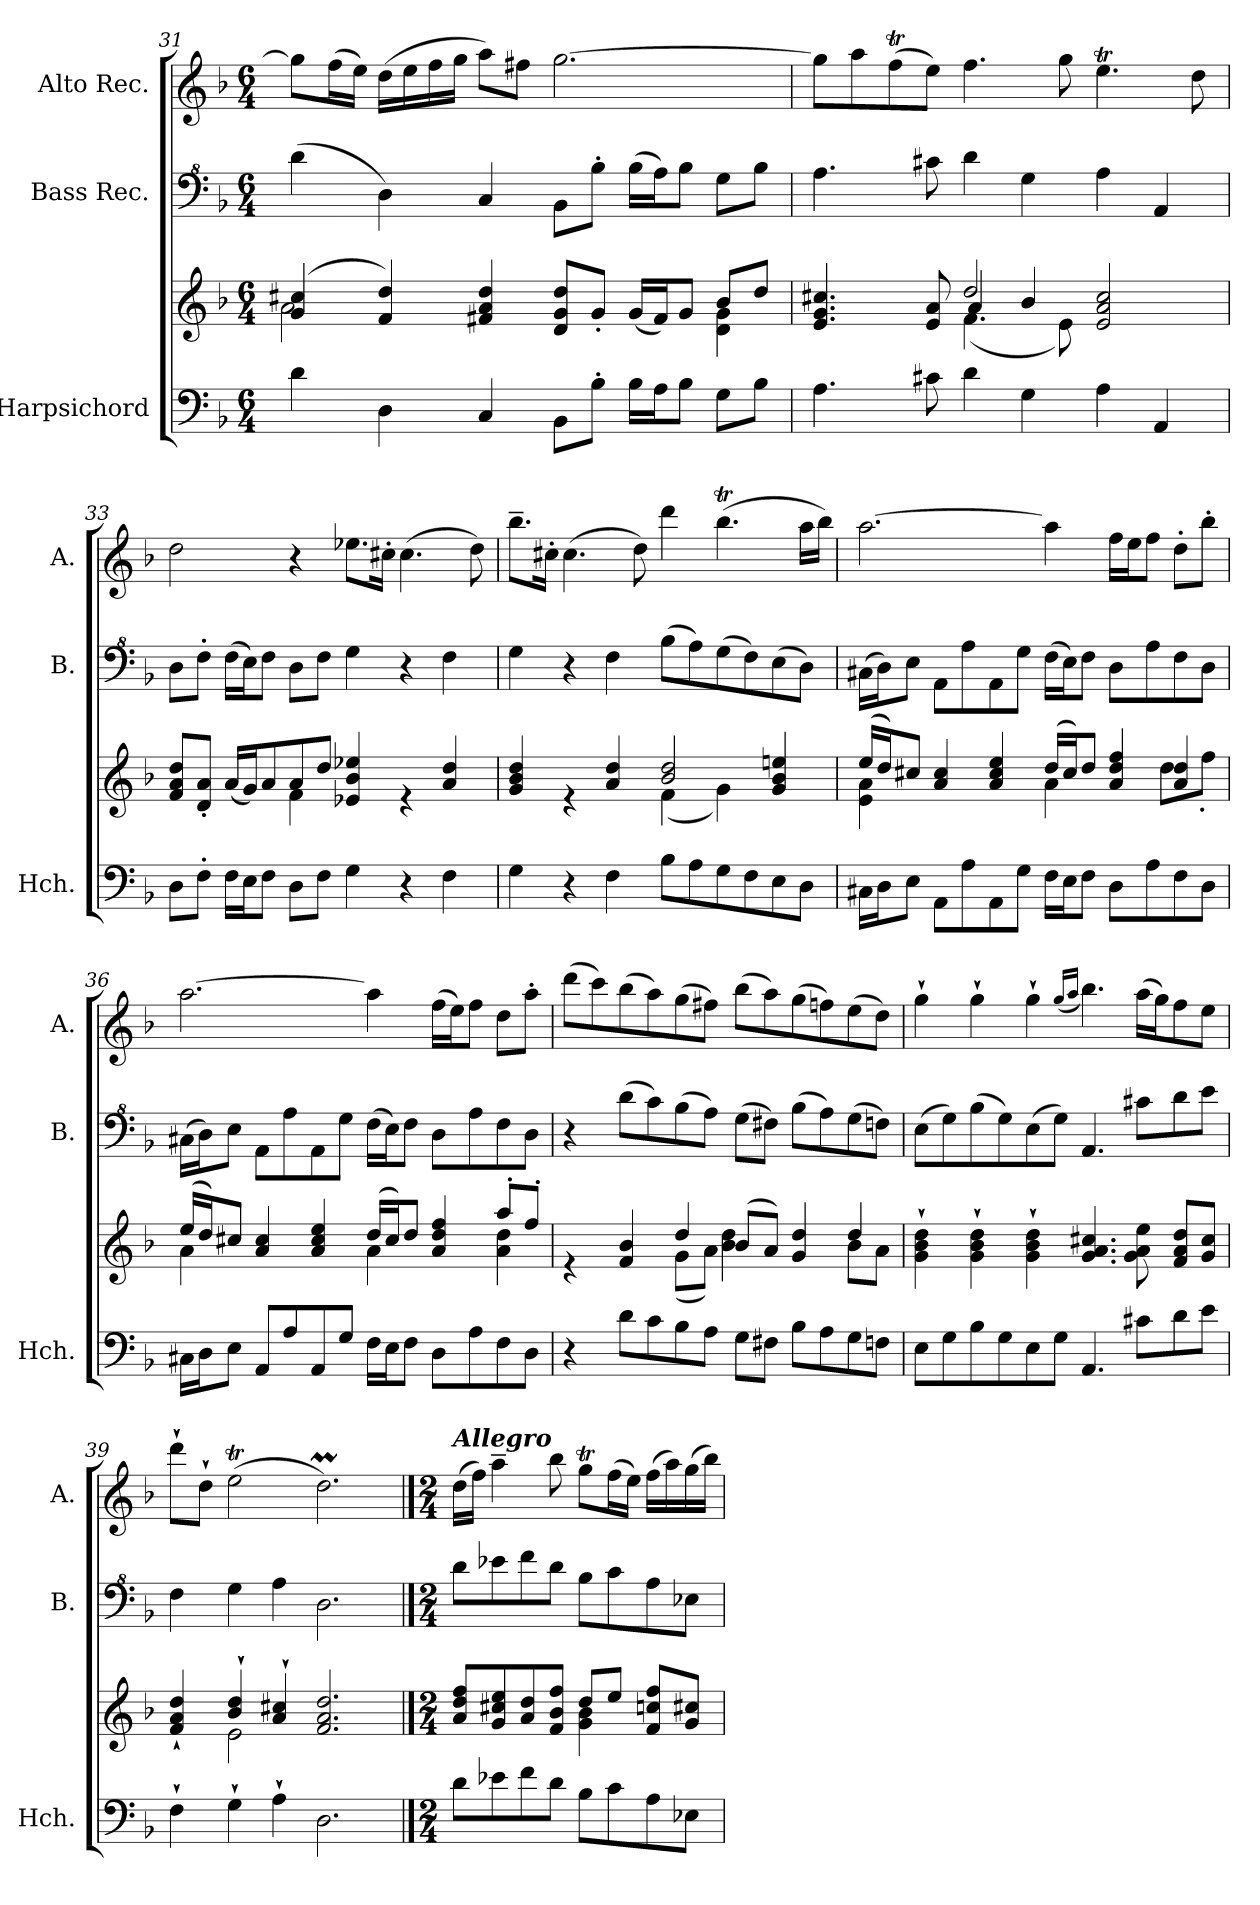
**kern	**kern	**kern	**kern
*part3	*part3	*part2	*part1
*staff4	*staff3	*staff2	*staff1
*I"Harpsichord	*	*I"Bass Rec.	*I"Alto Rec.
*I'Hch.	*	*I'B.	*I'A.
*clefF4	*clefG2	*clefF^4	*clefG2
*k[b-]	*k[b-]	*k[b-]	*k[b-]
*M6/4	*M6/4	*M6/4	*M6/4
=31	=31	=31	=31
*	*^	*	*
4d\	(4g/ 4cc#X/	2a\	(4dd\	8gg\L]
.	.	.	.	(16ff\L
.	.	.	.	16ee\JJ)
4D\	4f/ 4dd/)	.	4d\)	(16dd\LL
.	.	.	.	16ee\
.	.	.	.	16ff\
.	.	.	.	16gg\JJ
4C/	4f#X/ 4a/ 4dd/	2.ryy	4c/	8aa\L)
.	.	.	.	8ff#X\J
8BB-\L	8d/ 8g/ 8dd/L	.	8B-\L	[2.gg\
8B-'\J	8g'/J	.	8b-'\J	.
16B-\LL	(16g/LL	.	(16b-\LL	.
16A\J	16f#/J)	.	16a\J)	.
8B-\J	8g/J	.	8b-\J	.
8G\L	8b-/L	4d\ 4g\	8g\L	.
8B-\J	8dd/J	.	8b-\J	.
=32	=32	=32	=32	=32
*	*	*^	*	*
4.A\	4.e/ 4.g/ 4.cc#X/	2ryy	2ryy	4.a\	8gg\L]
.	.	.	.	.	8aa\
.	.	.	.	.	(8ffT\
8c#X\	8e/ 8a/	.	.	8cc#X\	8ee\J)
4d\	2dd/	(4.f\	4a/	4dd\	4.ff\
4G\	.	.	4b-/	4g\	.
.	.	8e\)	.	.	8gg\
4A\	2e/ 2a/ 2cc#/	2ryy	2ryy	4a\	4.eet\
4AA/	.	.	.	4A/	.
.	.	.	.	.	8dd\
*	*	*v	*v	*	*
=33	=33	=33	=33	=33
8D\L	8f/ 8a/ 8dd/L	2ryy	8d\L	2dd\
8F'\J	8d/' 8a/'J	.	8f'\J	.
16F\LL	(16a/LL	.	(16f\LL	.
16E\J	16g/J)	.	16e\J)	.
8F\J	8a/	.	8f\J	.
8D\L	8a/	4f\	8d\L	4r
8F\J	8dd/J	.	8f\J	.
4G\	4e-X/ 4b-/ 4ee-X/	2.ryy	4g\	8.ee-X\L
.	.	.	.	16cc#X'\Jk
4r	4re	.	4r	(4.cc#\
4F\	4a/ 4dd/	.	4f\	.
.	.	.	.	8dd\)
=34	=34	=34	=34	=34
4G\	4g/ 4b-/ 4dd/	2.ryy	4g\	8.bb-~\L
.	.	.	.	16cc#X'\Jk
4r	4re	.	4r	(4.cc#\
4F\	4a/ 4dd/	.	4f\	.
.	.	.	.	8dd\)
8B-\L	2b-/ 2dd/	(4f\	(8b-\L	4ddd\
8A\	.	.	8a\)	.
8G\	.	4g\)	(8g\	(4.bb-T\
8F\	.	.	8f\)	.
8E\	4g/ 4b-/ 4een/	4ryy	(8e\	.
8D\J	.	.	8d\J)	16aa\LL
.	.	.	.	16bb-\JJ)
=35	=35	=35	=35	=35
16C#X\LL	(16ee/LL	4e\ 4a\	(16c#X\LL	[2.aa\
16D\J	16dd/J)	.	16d\J)	.
8E\J	8cc#X/J	.	8e\J	.
8AA\L	4a/ 4cc#/	2ryy	8A\L	.
8A\	.	.	8a\	.
8AA\	4a/ 4cc#/ 4ee/	.	8A\	.
8G\J	.	.	8g\J	.
16F\LL	(16dd/LL	4a\	(16f\LL	4aa\]
16E\J	16cc#/J)	.	16e\J)	.
8F\J	8dd/J	.	8f\J	.
8D\L	4a/ 4dd/ 4ff/	4ryy	8d\L	16ff\LL
.	.	.	.	16ee\J
8A\	.	.	8a\	8ff\J
8F\	4a/ 4dd/	8dd\L	8f\	8dd'\L
8D\J	.	8ff'\J	8d\J	8bb-'\J
!!LO:LB:g=z
=36	=36	=36	=36	=36
16C#X\LL	(16ee/LL	4a\	(16c#X\LL	[2.aa\
16D\J	16dd/J)	.	16d\J)	.
8E\J	8cc#X/J	.	8e\J	.
8AA/L	4a/ 4cc#/	2ryy	8A\L	.
8A/	.	.	8a\	.
8AA/	4a/ 4cc#/ 4ee/	.	8A\	.
8G/J	.	.	8g\J	.
16F\LL	(16dd/LL	4a\	(16f\LL	4aa\]
16E\J	16cc#/J)	.	16e\J)	.
8F\J	8dd/J	.	8f\J	.
8D\L	4a/ 4dd/ 4ff/	4ryy	8d\L	(16ff\LL
.	.	.	.	16ee\J)
8A\	.	.	8a\	8ff\J
8F\	8aa'/L	4a\ 4dd\	8f\	8dd\L
8D\J	8ff'/J	.	8d\J	8aa'\J
=37	=37	=37	=37	=37
4r	4re	2ryy	4r	(8ddd\L
.	.	.	.	8ccc\)
8d\L	4f/ 4b-/	.	(8dd\L	(8bb-\
8c\	.	.	8cc\)	8aa\)
8B-\	4dd/	(8g\L	(8b-\	(8gg\
8A\J	.	8a\J)	8a\J)	8ff#X\J)
8G\L	(8b-/L	4b-\ 4dd\	(8g\L	(8bb-\L
8F#X\J	8a/J)	.	8f#X\J)	8aa\)
8B-\L	4g/ 4dd/	4ryy	(8b-\L	(8gg\
8A\	.	.	8a\)	8ffn\)
8G\	4dd/	8b-\L	(8g\	(8ee\
8Fn\J	.	8a\J	8fn\J)	8dd\J)
*	*v	*v	*	*
=38	=38	=38	=38
8E\L	4g\` 4b-\` 4dd\`	(8e\L	4gg`\
8G\	.	8g\)	.
8B-\	4g\` 4b-\` 4dd\`	(8b-\	4gg`\
8G\	.	8g\)	.
8E\	4g\` 4b-\` 4dd\`	(8e\	4gg`\
8G\J	.	8g\J)	.
.	.	.	(16qgg/LL
.	.	.	16qaa/JJ
4.AA/	4.g/ 4.a/ 4.cc#X/	4.A/	4.bb-\)
8c#X\L	8g\ 8a\ 8ee\	8cc#X\L	(16aa\LL
.	.	.	16gg\J)
8d\	8f/ 8a/ 8dd/L	8dd\	8ff\
8e\J	8g/ 8cc#/J	8ee\J	8ee\J
=39	=39	=39	=39
*	*^	*	*
4F`\	4f/` 4a/` 4dd/`	4ryy	4f\	8ddd`\L
.	.	.	.	8dd`\J
4G`\	4b-/` 4dd/`	2e\	4g\	(2eet\
4A`\	4a/` 4cc#X/`	.	4a\	.
2.D\	2.f/ 2.a/ 2.dd/	2.ryy	2.d\	2.ddM\)
!!LO:LB:g=z
==40	==40	==40	==40	==40
*M2/4	*M2/4	*	*M2/4	*M2/4
!	!	!	!	!LO:TX:a:Bi:t=Allegro
8d\L	8a/ 8dd/ 8ff/L	2ryy	8dd\L	(16dd\LL
.	.	.	.	16ff\JJ)
8e-X\	8g/ 8cc#X/ 8ee/	.	8ee-X\	4aa~\
8f\	8a/ 8dd/	.	8ff\	.
8d\J	8f/ 8b-/ 8ff/J	.	8dd\J	8bb-\
8B-\L	8dd/L	4g\ 4b-\	8b-\L	8ggT\L
8c\	8ee/J	.	8cc\	(16ff\L
.	.	.	.	16ee\JJ)
8A\	8f/ 8ccn/ 8ff/L	4ryy	8a\	(16ff\LL
.	.	.	.	16aa\)
8E-X\J	8g/ 8cc#X/J	.	8e-X\J	(16gg\
.	.	.	.	16bb-\JJ)
*	*v	*v	*	*
=	=	=	=
*-	*-	*-	*-
